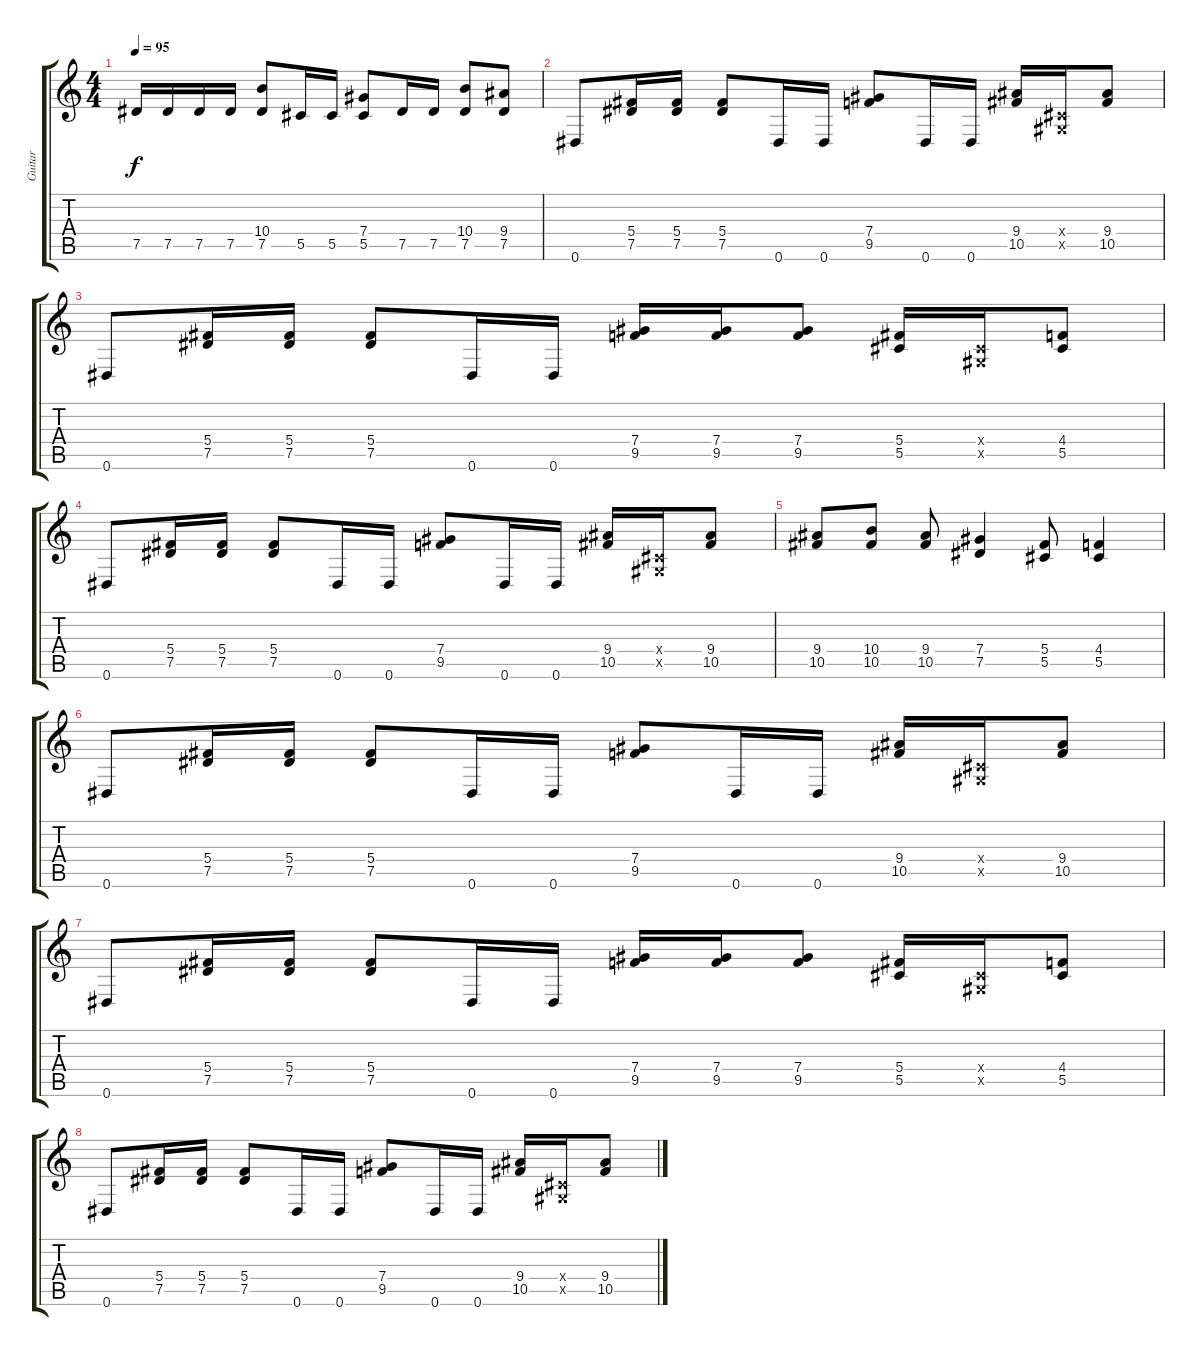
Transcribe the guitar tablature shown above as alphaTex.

\track ("Guitar" "Guitar") {instrument overdrivenguitar}
\staff {score tabs}
\tuning (Eb4 Bb3 Gb3 Db3 Ab2 Eb2) {hide}
\ts (4 4)
\tempo 95
\clef g2
\ks c
7.5.16{dy f} 7.5.16 7.5.16 7.5.16 (10.4 7.5).8 5.5.16 5.5.16 (7.4 5.5).8 7.5.16 7.5.16 (10.4 7.5).8 (9.4 7.5).8 |
0.6.8 (5.4 7.5).16 (5.4 7.5).16 (5.4 7.5).8 0.6.16 0.6.16 (7.4 9.5).8 0.6.16 0.6.16 (9.4 10.5).16 (0.4{x} 0.5{x}).16 (9.4 10.5).8 |
0.6.8 (5.4 7.5).16 (5.4 7.5).16 (5.4 7.5).8 0.6.16 0.6.16 (7.4 9.5).16 (7.4 9.5).16 (7.4 9.5).8 (5.4 5.5).16 (0.4{x} 0.5{x}).16 (4.4 5.5).8 |
0.6.8 (5.4 7.5).16 (5.4 7.5).16 (5.4 7.5).8 0.6.16 0.6.16 (7.4 9.5).8 0.6.16 0.6.16 (9.4 10.5).16 (0.4{x} 0.5{x}).16 (9.4 10.5).8 |
(9.4 10.5).8 (10.4 10.5).8 (9.4 10.5).8 (7.4 7.5).4 (5.4 5.5).8 (4.4 5.5).4 |
0.6.8 (5.4 7.5).16 (5.4 7.5).16 (5.4 7.5).8 0.6.16 0.6.16 (7.4 9.5).8 0.6.16 0.6.16 (9.4 10.5).16 (0.4{x} 0.5{x}).16 (9.4 10.5).8 |
0.6.8 (5.4 7.5).16 (5.4 7.5).16 (5.4 7.5).8 0.6.16 0.6.16 (7.4 9.5).16 (7.4 9.5).16 (7.4 9.5).8 (5.4 5.5).16 (0.4{x} 0.5{x}).16 (4.4 5.5).8 |
0.6.8 (5.4 7.5).16 (5.4 7.5).16 (5.4 7.5).8 0.6.16 0.6.16 (7.4 9.5).8 0.6.16 0.6.16 (9.4 10.5).16 (0.4{x} 0.5{x}).16 (9.4 10.5).8
